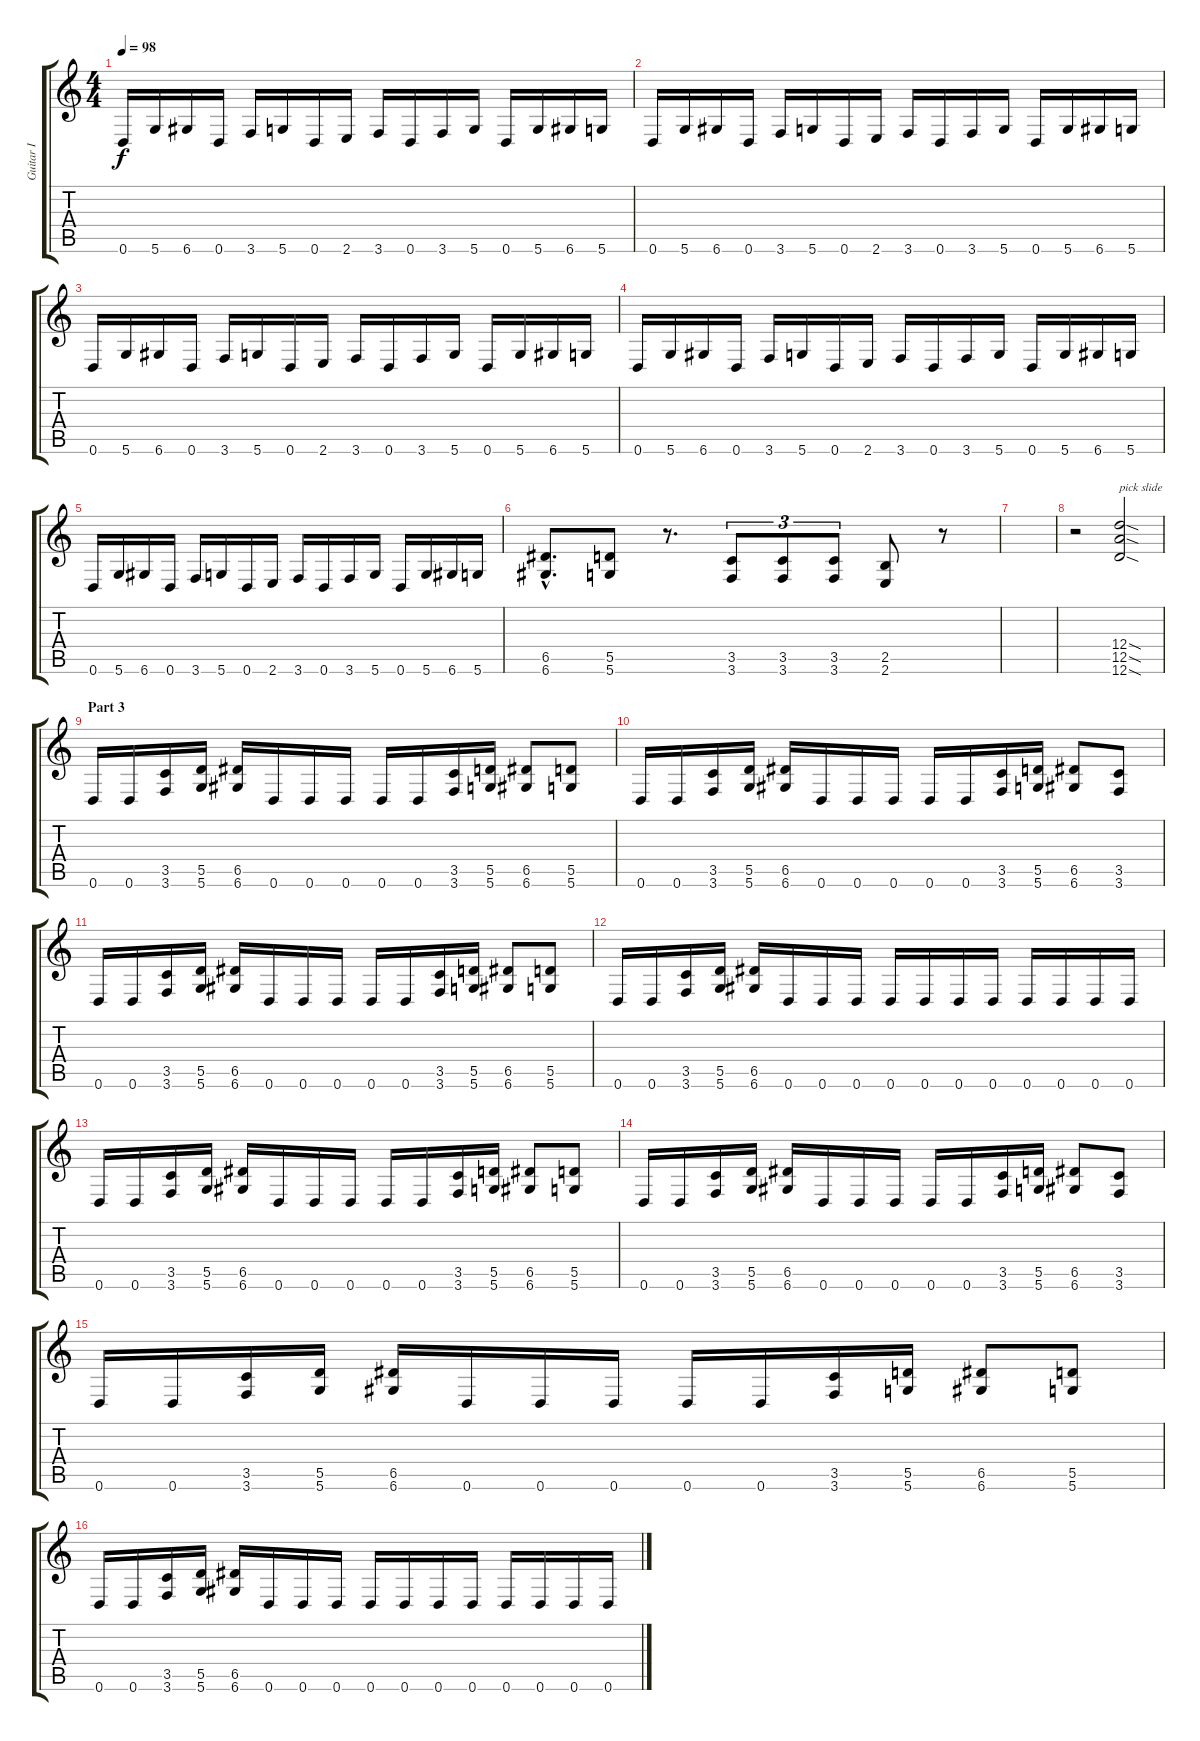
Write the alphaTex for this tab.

\track ("Guitar I" "Guitar I") {instrument distortionguitar}
\staff {score tabs}
\tuning (E4 B3 G3 D3 A2 D2) {hide}
\ts (4 4)
\tempo 98
\clef g2
\ks c
0.6.16{dy f} 5.6.16 6.6.16 0.6.16 3.6.16 5.6.16 0.6.16 2.6.16 3.6.16 0.6.16 3.6.16 5.6.16 0.6.16 5.6.16 6.6.16 5.6.16 |
0.6.16 5.6.16 6.6.16 0.6.16 3.6.16 5.6.16 0.6.16 2.6.16 3.6.16 0.6.16 3.6.16 5.6.16 0.6.16 5.6.16 6.6.16 5.6.16 |
0.6.16 5.6.16 6.6.16 0.6.16 3.6.16 5.6.16 0.6.16 2.6.16 3.6.16 0.6.16 3.6.16 5.6.16 0.6.16 5.6.16 6.6.16 5.6.16 |
0.6.16 5.6.16 6.6.16 0.6.16 3.6.16 5.6.16 0.6.16 2.6.16 3.6.16 0.6.16 3.6.16 5.6.16 0.6.16 5.6.16 6.6.16 5.6.16 |
0.6.16 5.6.16 6.6.16 0.6.16 3.6.16 5.6.16 0.6.16 2.6.16 3.6.16 0.6.16 3.6.16 5.6.16 0.6.16 5.6.16 6.6.16 5.6.16 |
(6.5{hac} 6.6{hac}).8{d} (5.5 5.6).8 r.8{d} (3.5 3.6).8{tu (3 2)} (3.5 3.6).8{tu (3 2)} (3.5 3.6).8{tu (3 2)} (2.5 2.6).8 r.8 |
|
r.2 (12.4{sod} 12.5{sod} 12.6{sod}).2{txt "pick slide"} |
\section ("" "Part 3")
0.6.16 0.6.16 (3.5 3.6).16 (5.5 5.6).16 (6.5 6.6).16 0.6.16 0.6.16 0.6.16 0.6.16 0.6.16 (3.5 3.6).16 (5.5 5.6).16 (6.5 6.6).8 (5.5 5.6).8 |
0.6.16 0.6.16 (3.5 3.6).16 (5.5 5.6).16 (6.5 6.6).16 0.6.16 0.6.16 0.6.16 0.6.16 0.6.16 (3.5 3.6).16 (5.5 5.6).16 (6.5 6.6).8 (3.5 3.6).8 |
0.6.16 0.6.16 (3.5 3.6).16 (5.5 5.6).16 (6.5 6.6).16 0.6.16 0.6.16 0.6.16 0.6.16 0.6.16 (3.5 3.6).16 (5.5 5.6).16 (6.5 6.6).8 (5.5 5.6).8 |
0.6.16 0.6.16 (3.5 3.6).16 (5.5 5.6).16 (6.5 6.6).16 0.6.16 0.6.16 0.6.16 0.6.16 0.6.16 0.6.16 0.6.16 0.6.16 0.6.16 0.6.16 0.6.16 |
0.6.16 0.6.16 (3.5 3.6).16 (5.5 5.6).16 (6.5 6.6).16 0.6.16 0.6.16 0.6.16 0.6.16 0.6.16 (3.5 3.6).16 (5.5 5.6).16 (6.5 6.6).8 (5.5 5.6).8 |
0.6.16 0.6.16 (3.5 3.6).16 (5.5 5.6).16 (6.5 6.6).16 0.6.16 0.6.16 0.6.16 0.6.16 0.6.16 (3.5 3.6).16 (5.5 5.6).16 (6.5 6.6).8 (3.5 3.6).8 |
0.6.16 0.6.16 (3.5 3.6).16 (5.5 5.6).16 (6.5 6.6).16 0.6.16 0.6.16 0.6.16 0.6.16 0.6.16 (3.5 3.6).16 (5.5 5.6).16 (6.5 6.6).8 (5.5 5.6).8 |
0.6.16 0.6.16 (3.5 3.6).16 (5.5 5.6).16 (6.5 6.6).16 0.6.16 0.6.16 0.6.16 0.6.16 0.6.16 0.6.16 0.6.16 0.6.16 0.6.16 0.6.16 0.6.16
